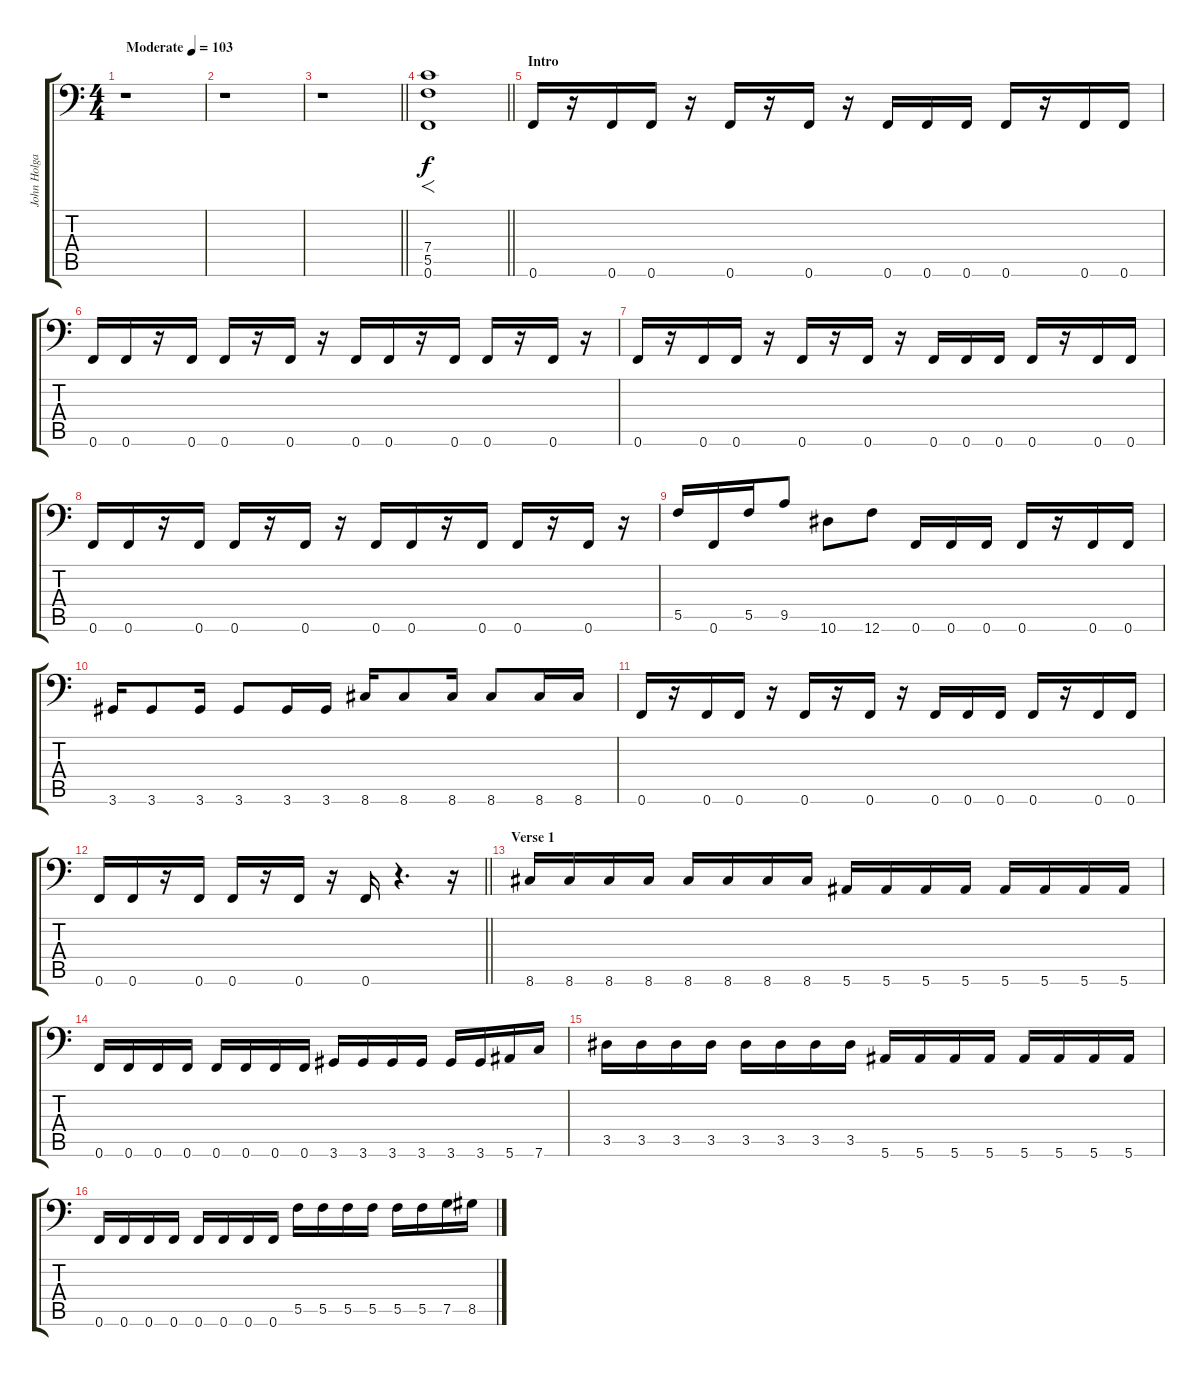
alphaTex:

\track ("John Holgado - Bass Guitar" "John Holga") {instrument electricbassfinger}
\staff {score tabs}
\tuning (G3 D3 Bb2 F2 C2 F1) {hide}
\ts (4 4)
\tempo (103 "Moderate")
\clef f4
\ks c
r.1{dy f instrument electricbassfinger} |
r.1 |
\barLineRight lightlight
r.1 |
\barLineRight lightlight
(7.4 5.5 0.6).1{f} |
\section ("" "Intro")
0.6.16 r.16 0.6.16 0.6.16 r.16 0.6.16 r.16 0.6.16 r.16 0.6.16 0.6.16 0.6.16 0.6.16 r.16 0.6.16 0.6.16 |
0.6.16 0.6.16 r.16 0.6.16 0.6.16 r.16 0.6.16 r.16 0.6.16 0.6.16 r.16 0.6.16 0.6.16 r.16 0.6.16 r.16 |
0.6.16 r.16 0.6.16 0.6.16 r.16 0.6.16 r.16 0.6.16 r.16 0.6.16 0.6.16 0.6.16 0.6.16 r.16 0.6.16 0.6.16 |
0.6.16 0.6.16 r.16 0.6.16 0.6.16 r.16 0.6.16 r.16 0.6.16 0.6.16 r.16 0.6.16 0.6.16 r.16 0.6.16 r.16 |
5.5.16 0.6.16 5.5.16 9.5.8 10.6.8 12.6.8 0.6.16 0.6.16 0.6.16 0.6.16 r.16 0.6.16 0.6.16 |
3.6.16 3.6.8 3.6.16 3.6.8 3.6.16 3.6.16 8.6.16 8.6.8 8.6.16 8.6.8 8.6.16 8.6.16 |
0.6.16 r.16 0.6.16 0.6.16 r.16 0.6.16 r.16 0.6.16 r.16 0.6.16 0.6.16 0.6.16 0.6.16 r.16 0.6.16 0.6.16 |
\barLineRight lightlight
0.6.16 0.6.16 r.16 0.6.16 0.6.16 r.16 0.6.16 r.16 0.6.16 r.4{d} r.16 |
\section ("" "Verse 1")
8.6.16 8.6.16 8.6.16 8.6.16 8.6.16 8.6.16 8.6.16 8.6.16 5.6.16 5.6.16 5.6.16 5.6.16 5.6.16 5.6.16 5.6.16 5.6.16 |
0.6.16 0.6.16 0.6.16 0.6.16 0.6.16 0.6.16 0.6.16 0.6.16 3.6.16 3.6.16 3.6.16 3.6.16 3.6.16 3.6.16 5.6.16 7.6.16 |
3.5.16 3.5.16 3.5.16 3.5.16 3.5.16 3.5.16 3.5.16 3.5.16 5.6.16 5.6.16 5.6.16 5.6.16 5.6.16 5.6.16 5.6.16 5.6.16 |
0.6.16 0.6.16 0.6.16 0.6.16 0.6.16 0.6.16 0.6.16 0.6.16 5.5.16 5.5.16 5.5.16 5.5.16 5.5.16 5.5.16 7.5.16 8.5.16
